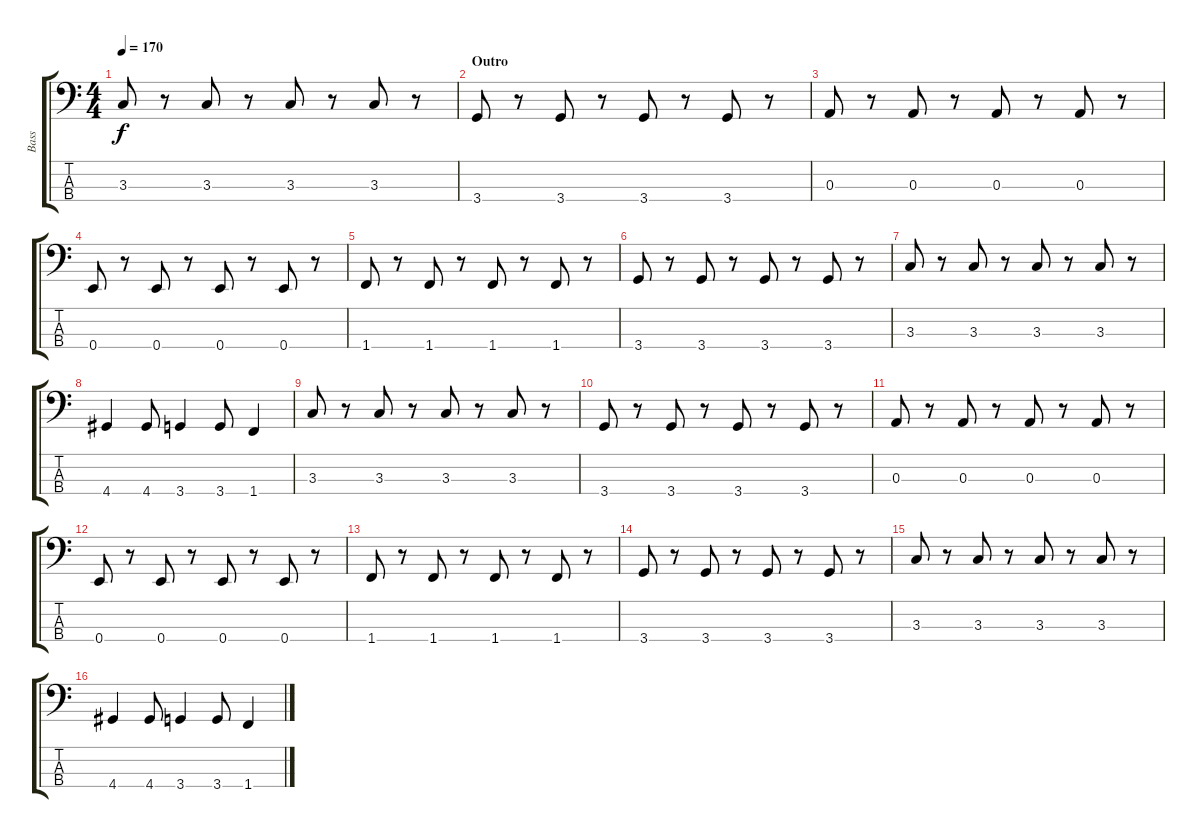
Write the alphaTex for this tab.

\track ("Bass" "Bass") {instrument electricbassfinger}
\staff {score tabs}
\tuning (G2 D2 A1 E1) {hide}
\ts (4 4)
\tempo 170
\clef f4
\ks c
3.3.8{dy f} r.8 3.3.8 r.8 3.3.8 r.8 3.3.8 r.8 |
\section ("" "Outro")
3.4.8 r.8 3.4.8 r.8 3.4.8 r.8 3.4.8 r.8 |
0.3.8 r.8 0.3.8 r.8 0.3.8 r.8 0.3.8 r.8 |
0.4.8 r.8 0.4.8 r.8 0.4.8 r.8 0.4.8 r.8 |
1.4.8 r.8 1.4.8 r.8 1.4.8 r.8 1.4.8 r.8 |
3.4.8 r.8 3.4.8 r.8 3.4.8 r.8 3.4.8 r.8 |
3.3.8 r.8 3.3.8 r.8 3.3.8 r.8 3.3.8 r.8 |
4.4.4 4.4.8 3.4.4 3.4.8 1.4.4 |
3.3.8 r.8 3.3.8 r.8 3.3.8 r.8 3.3.8 r.8 |
3.4.8 r.8 3.4.8 r.8 3.4.8 r.8 3.4.8 r.8 |
0.3.8 r.8 0.3.8 r.8 0.3.8 r.8 0.3.8 r.8 |
0.4.8 r.8 0.4.8 r.8 0.4.8 r.8 0.4.8 r.8 |
1.4.8 r.8 1.4.8 r.8 1.4.8 r.8 1.4.8 r.8 |
3.4.8 r.8 3.4.8 r.8 3.4.8 r.8 3.4.8 r.8 |
3.3.8 r.8 3.3.8 r.8 3.3.8 r.8 3.3.8 r.8 |
4.4.4 4.4.8 3.4.4 3.4.8 1.4.4
